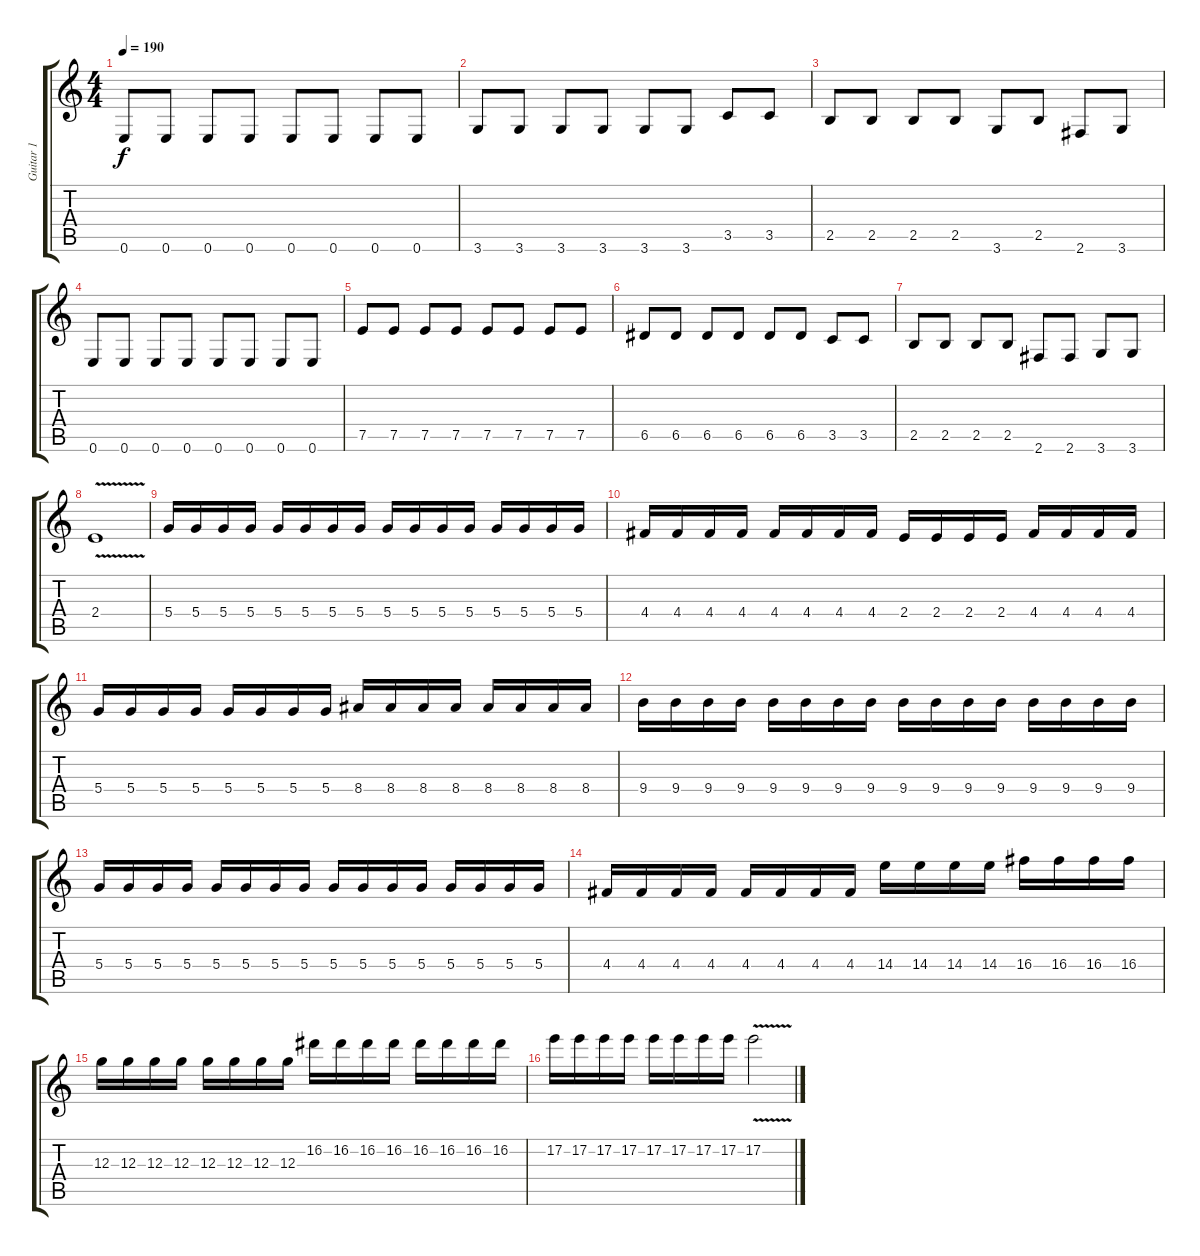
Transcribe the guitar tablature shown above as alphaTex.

\track ("Guitar 1" "Guitar 1") {instrument overdrivenguitar}
\staff {score tabs}
\tuning (E4 B3 G3 D3 A2 E2) {hide}
\ts (4 4)
\tempo 190
\clef g2
\ks c
0.6.8{dy f} 0.6.8 0.6.8 0.6.8 0.6.8 0.6.8 0.6.8 0.6.8 |
3.6.8 3.6.8 3.6.8 3.6.8 3.6.8 3.6.8 3.5.8 3.5.8 |
2.5.8 2.5.8 2.5.8 2.5.8 3.6.8 2.5.8 2.6.8 3.6.8 |
0.6.8 0.6.8 0.6.8 0.6.8 0.6.8 0.6.8 0.6.8 0.6.8 |
7.5.8 7.5.8 7.5.8 7.5.8 7.5.8 7.5.8 7.5.8 7.5.8 |
6.5.8 6.5.8 6.5.8 6.5.8 6.5.8 6.5.8 3.5.8 3.5.8 |
2.5.8 2.5.8 2.5.8 2.5.8 2.6.8 2.6.8 3.6.8 3.6.8 |
2.4{v}.1 |
5.4.16 5.4.16 5.4.16 5.4.16 5.4.16 5.4.16 5.4.16 5.4.16 5.4.16 5.4.16 5.4.16 5.4.16 5.4.16 5.4.16 5.4.16 5.4.16 |
4.4.16 4.4.16 4.4.16 4.4.16 4.4.16 4.4.16 4.4.16 4.4.16 2.4.16 2.4.16 2.4.16 2.4.16 4.4.16 4.4.16 4.4.16 4.4.16 |
5.4.16 5.4.16 5.4.16 5.4.16 5.4.16 5.4.16 5.4.16 5.4.16 8.4.16 8.4.16 8.4.16 8.4.16 8.4.16 8.4.16 8.4.16 8.4.16 |
9.4.16 9.4.16 9.4.16 9.4.16 9.4.16 9.4.16 9.4.16 9.4.16 9.4.16 9.4.16 9.4.16 9.4.16 9.4.16 9.4.16 9.4.16 9.4.16 |
5.4.16 5.4.16 5.4.16 5.4.16 5.4.16 5.4.16 5.4.16 5.4.16 5.4.16 5.4.16 5.4.16 5.4.16 5.4.16 5.4.16 5.4.16 5.4.16 |
4.4.16 4.4.16 4.4.16 4.4.16 4.4.16 4.4.16 4.4.16 4.4.16 14.4.16 14.4.16 14.4.16 14.4.16 16.4.16 16.4.16 16.4.16 16.4.16 |
12.3.16 12.3.16 12.3.16 12.3.16 12.3.16 12.3.16 12.3.16 12.3.16 16.2.16 16.2.16 16.2.16 16.2.16 16.2.16 16.2.16 16.2.16 16.2.16 |
17.2.16 17.2.16 17.2.16 17.2.16 17.2.16 17.2.16 17.2.16 17.2.16 17.2{v}.2
